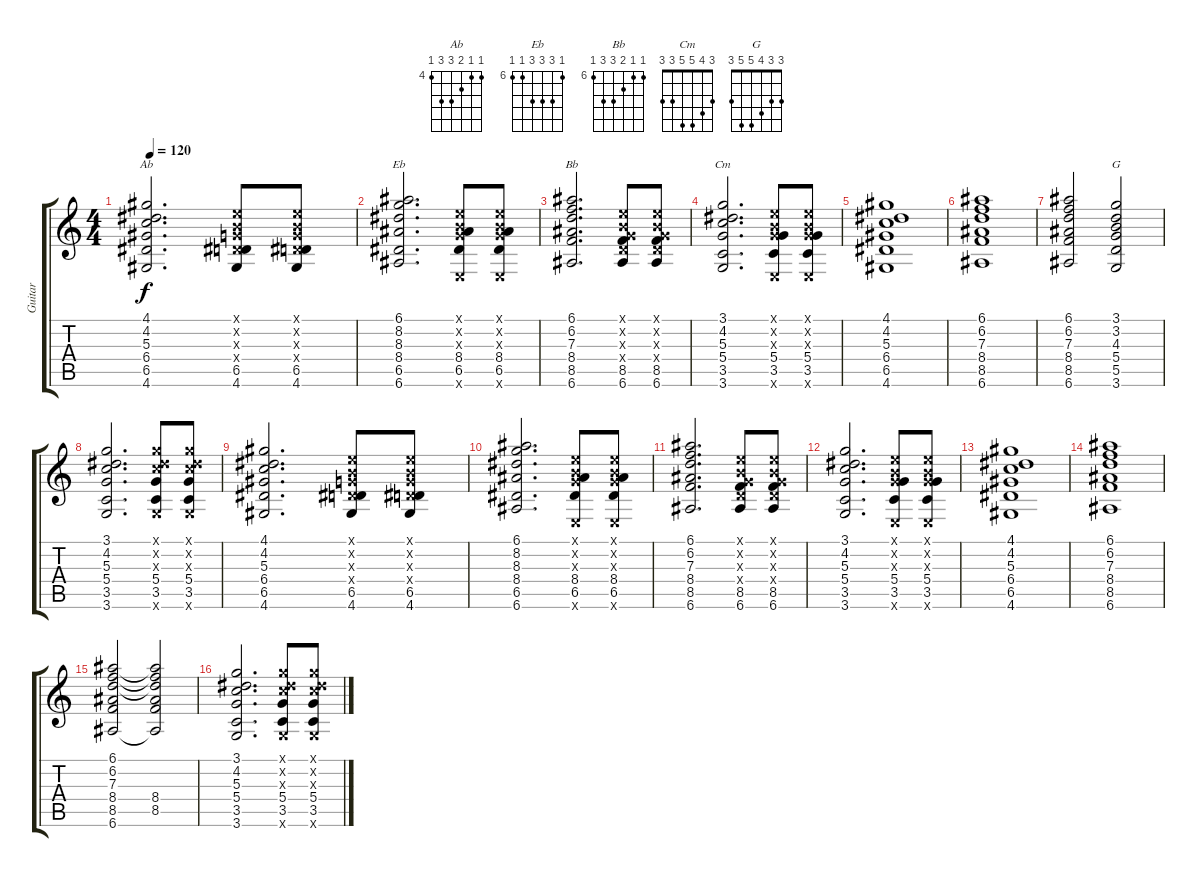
\track ("Guitar" "Guitar") {instrument distortionguitar}
\staff {score tabs}
\tuning (E4 B3 G3 D3 A2 E2) {hide}
\chord ("Ab" 4 4 5 6 6 4) {firstfret 4}
\chord ("Eb" 6 8 8 8 6 6) {firstfret 6}
\chord ("Bb" 6 6 7 8 8 6) {firstfret 6}
\chord ("Cm" 3 4 5 5 3 3)
\chord ("G" 3 3 4 5 5 3)
\ts (4 4)
\tempo 120
\clef g2
\ks c
(4.1 4.2 5.3 6.4 6.5 4.6).2{d ch "Ab" dy f} (0.1{x} 0.2{x} 0.3{x} 0.4{x} 6.5 4.6).8 (0.1{x} 0.2{x} 0.3{x} 0.4{x} 6.5 4.6).8 |
(6.1 8.2 8.3 8.4 6.5 6.6).2{d ch "Eb"} (0.1{x} 0.2{x} 0.3{x} 8.4 6.5 0.6{x}).8 (0.1{x} 0.2{x} 0.3{x} 8.4 6.5 0.6{x}).8 |
(6.1 6.2 7.3 8.4 8.5 6.6).2{d ch "Bb"} (0.1{x} 0.2{x} 0.3{x} 0.4{x} 8.5 6.6).8 (0.1{x} 0.2{x} 0.3{x} 0.4{x} 8.5 6.6).8 |
(3.1 4.2 5.3 5.4 3.5 3.6).2{d ch "Cm"} (0.1{x} 0.2{x} 0.3{x} 5.4 3.5 0.6{x}).8 (0.1{x} 0.2{x} 0.3{x} 5.4 3.5 0.6{x}).8 |
(4.1 4.2 5.3 6.4 6.5 4.6).1 |
(6.1 6.2 7.3 8.4 8.5 6.6).1 |
(6.1 6.2 7.3 8.4 8.5 6.6).2 (3.1 3.2 4.3 5.4 5.5 3.6).2{ch "G"} |
(3.1 4.2 5.3 5.4 3.5 3.6).2{d} (3.1{x} 4.2{x} 5.3{x} 5.4 3.5 3.6{x}).8 (3.1{x} 4.2{x} 5.3{x} 5.4 3.5 3.6{x}).8 |
(4.1 4.2 5.3 6.4 6.5 4.6).2{d} (0.1{x} 0.2{x} 0.3{x} 0.4{x} 6.5 4.6).8 (0.1{x} 0.2{x} 0.3{x} 0.4{x} 6.5 4.6).8 |
(6.1 8.2 8.3 8.4 6.5 6.6).2{d} (0.1{x} 0.2{x} 0.3{x} 8.4 6.5 0.6{x}).8 (0.1{x} 0.2{x} 0.3{x} 8.4 6.5 0.6{x}).8 |
(6.1 6.2 7.3 8.4 8.5 6.6).2{d} (0.1{x} 0.2{x} 0.3{x} 0.4{x} 8.5 6.6).8 (0.1{x} 0.2{x} 0.3{x} 0.4{x} 8.5 6.6).8 |
(3.1 4.2 5.3 5.4 3.5 3.6).2{d} (0.1{x} 0.2{x} 0.3{x} 5.4 3.5 0.6{x}).8 (0.1{x} 0.2{x} 0.3{x} 5.4 3.5 0.6{x}).8 |
(4.1 4.2 5.3 6.4 6.5 4.6).1 |
(6.1 6.2 7.3 8.4 8.5 6.6).1 |
(6.1 6.2 7.3 8.4 8.5 6.6).2 (6.1{t} 6.2{t} 7.3{t} 8.4 8.5 6.6{t}).2 |
(3.1 4.2 5.3 5.4 3.5 3.6).2{d} (3.1{x} 4.2{x} 5.3{x} 5.4 3.5 3.6{x}).8 (3.1{x} 4.2{x} 5.3{x} 5.4 3.5 3.6{x}).8
